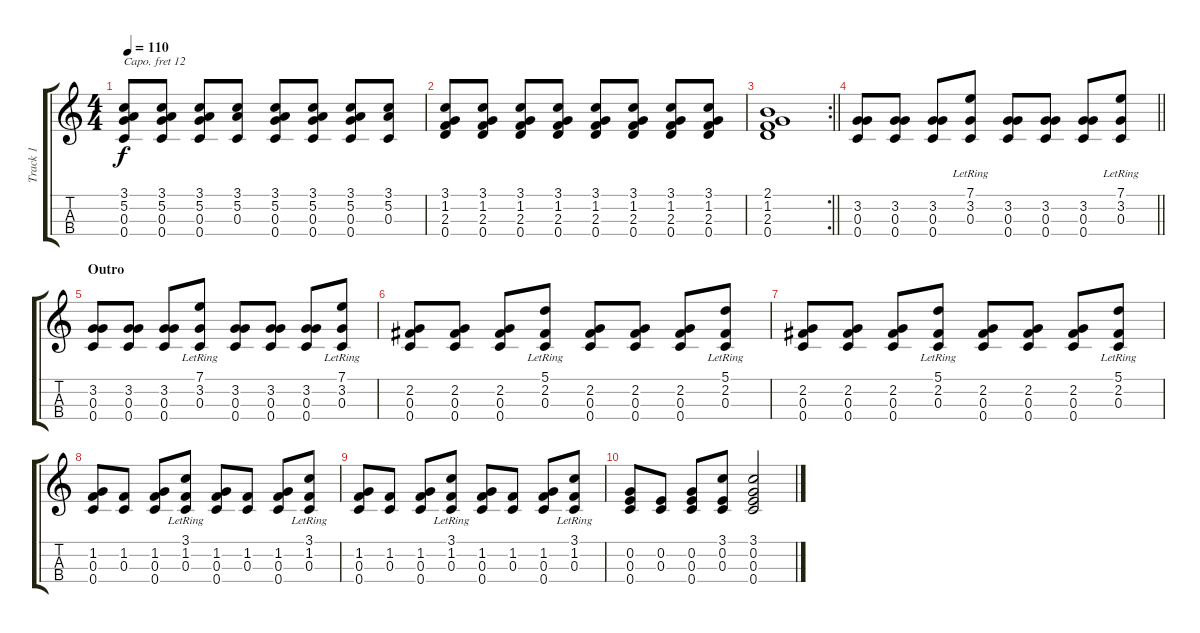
\track ("Track 1" "Track 1") {instrument acousticguitarsteel}
\staff {score tabs}
\capo 12
\tuning (A2 E2 C2 G2) {hide}
\ts (4 4)
\tempo 110
\clef g2
\ks c
(3.1 5.2 0.3 0.4).8{dy f} (3.1 5.2 0.3 0.4).8 (3.1 5.2 0.3 0.4).8 (3.1 5.2 0.3).8 (3.1 5.2 0.3 0.4).8 (3.1 5.2 0.3 0.4).8 (3.1 5.2 0.3 0.4).8 (3.1 5.2 0.3).8 |
(3.1 1.2 2.3 0.4).8 (3.1 1.2 2.3 0.4).8 (3.1 1.2 2.3 0.4).8 (3.1 1.2 2.3 0.4).8 (3.1 1.2 2.3 0.4).8 (3.1 1.2 2.3 0.4).8 (3.1 1.2 2.3 0.4).8 (3.1 1.2 2.3 0.4).8 |
\rc 2
\barLineRight lightlight
(2.1 1.2 2.3 0.4).1 |
\barLineRight lightlight
(3.2 0.3 0.4).8 (3.2 0.3 0.4).8 (3.2 0.3 0.4).8 (7.1{lr} 3.2 0.3).8 (3.2 0.3 0.4).8 (3.2 0.3 0.4).8 (3.2 0.3 0.4).8 (7.1{lr} 3.2 0.3).8 |
\section ("" "Outro")
(3.2 0.3 0.4).8 (3.2 0.3 0.4).8 (3.2 0.3 0.4).8 (7.1{lr} 3.2 0.3).8 (3.2 0.3 0.4).8 (3.2 0.3 0.4).8 (3.2 0.3 0.4).8 (7.1{lr} 3.2 0.3).8 |
(2.2 0.3 0.4).8 (2.2 0.3 0.4).8 (2.2 0.3 0.4).8 (5.1{lr} 2.2 0.3).8 (2.2 0.3 0.4).8 (2.2 0.3 0.4).8 (2.2 0.3 0.4).8 (5.1{lr} 2.2 0.3).8 |
(2.2 0.3 0.4).8 (2.2 0.3 0.4).8 (2.2 0.3 0.4).8 (5.1{lr} 2.2 0.3).8 (2.2 0.3 0.4).8 (2.2 0.3 0.4).8 (2.2 0.3 0.4).8 (5.1{lr} 2.2 0.3).8 |
(1.2 0.3 0.4).8 (1.2 0.3).8 (1.2 0.3 0.4).8 (3.1{lr} 1.2 0.3).8 (1.2 0.3 0.4).8 (1.2 0.3).8 (1.2 0.3 0.4).8 (3.1{lr} 1.2 0.3).8 |
(1.2 0.3 0.4).8 (1.2 0.3).8 (1.2 0.3 0.4).8 (3.1{lr} 1.2 0.3).8 (1.2 0.3 0.4).8 (1.2 0.3).8 (1.2 0.3 0.4).8 (3.1{lr} 1.2 0.3).8 |
(0.2 0.3 0.4).8 (0.2 0.3).8 (0.2 0.3 0.4).8 (3.1 0.2 0.3).8 (3.1 0.2 0.3 0.4).2
